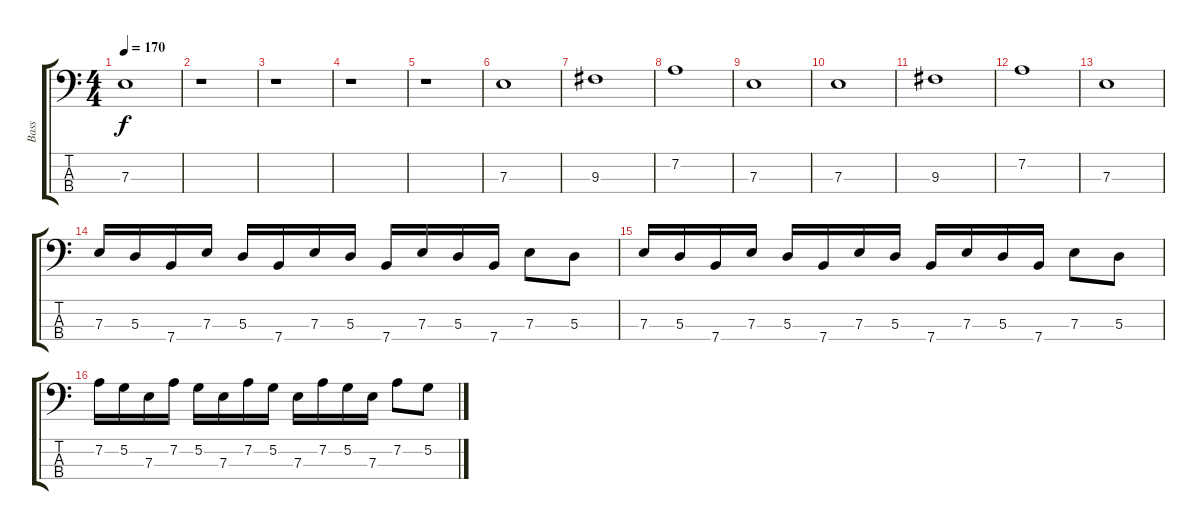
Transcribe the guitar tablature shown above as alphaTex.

\track ("Bass" "Bass") {instrument electricbassfinger}
\staff {score tabs}
\tuning (G2 D2 A1 E1) {hide}
\ts (4 4)
\tempo 170
\clef f4
\ks c
7.3.1{dy f} |
r.1 |
r.1 |
r.1 |
r.1 |
7.3.1 |
9.3.1 |
7.2.1 |
7.3.1 |
7.3.1 |
9.3.1 |
7.2.1 |
7.3.1 |
7.3.16 5.3.16 7.4.16 7.3.16 5.3.16 7.4.16 7.3.16 5.3.16 7.4.16 7.3.16 5.3.16 7.4.16 7.3.8 5.3.8 |
7.3.16 5.3.16 7.4.16 7.3.16 5.3.16 7.4.16 7.3.16 5.3.16 7.4.16 7.3.16 5.3.16 7.4.16 7.3.8 5.3.8 |
7.2.16 5.2.16 7.3.16 7.2.16 5.2.16 7.3.16 7.2.16 5.2.16 7.3.16 7.2.16 5.2.16 7.3.16 7.2.8 5.2.8
